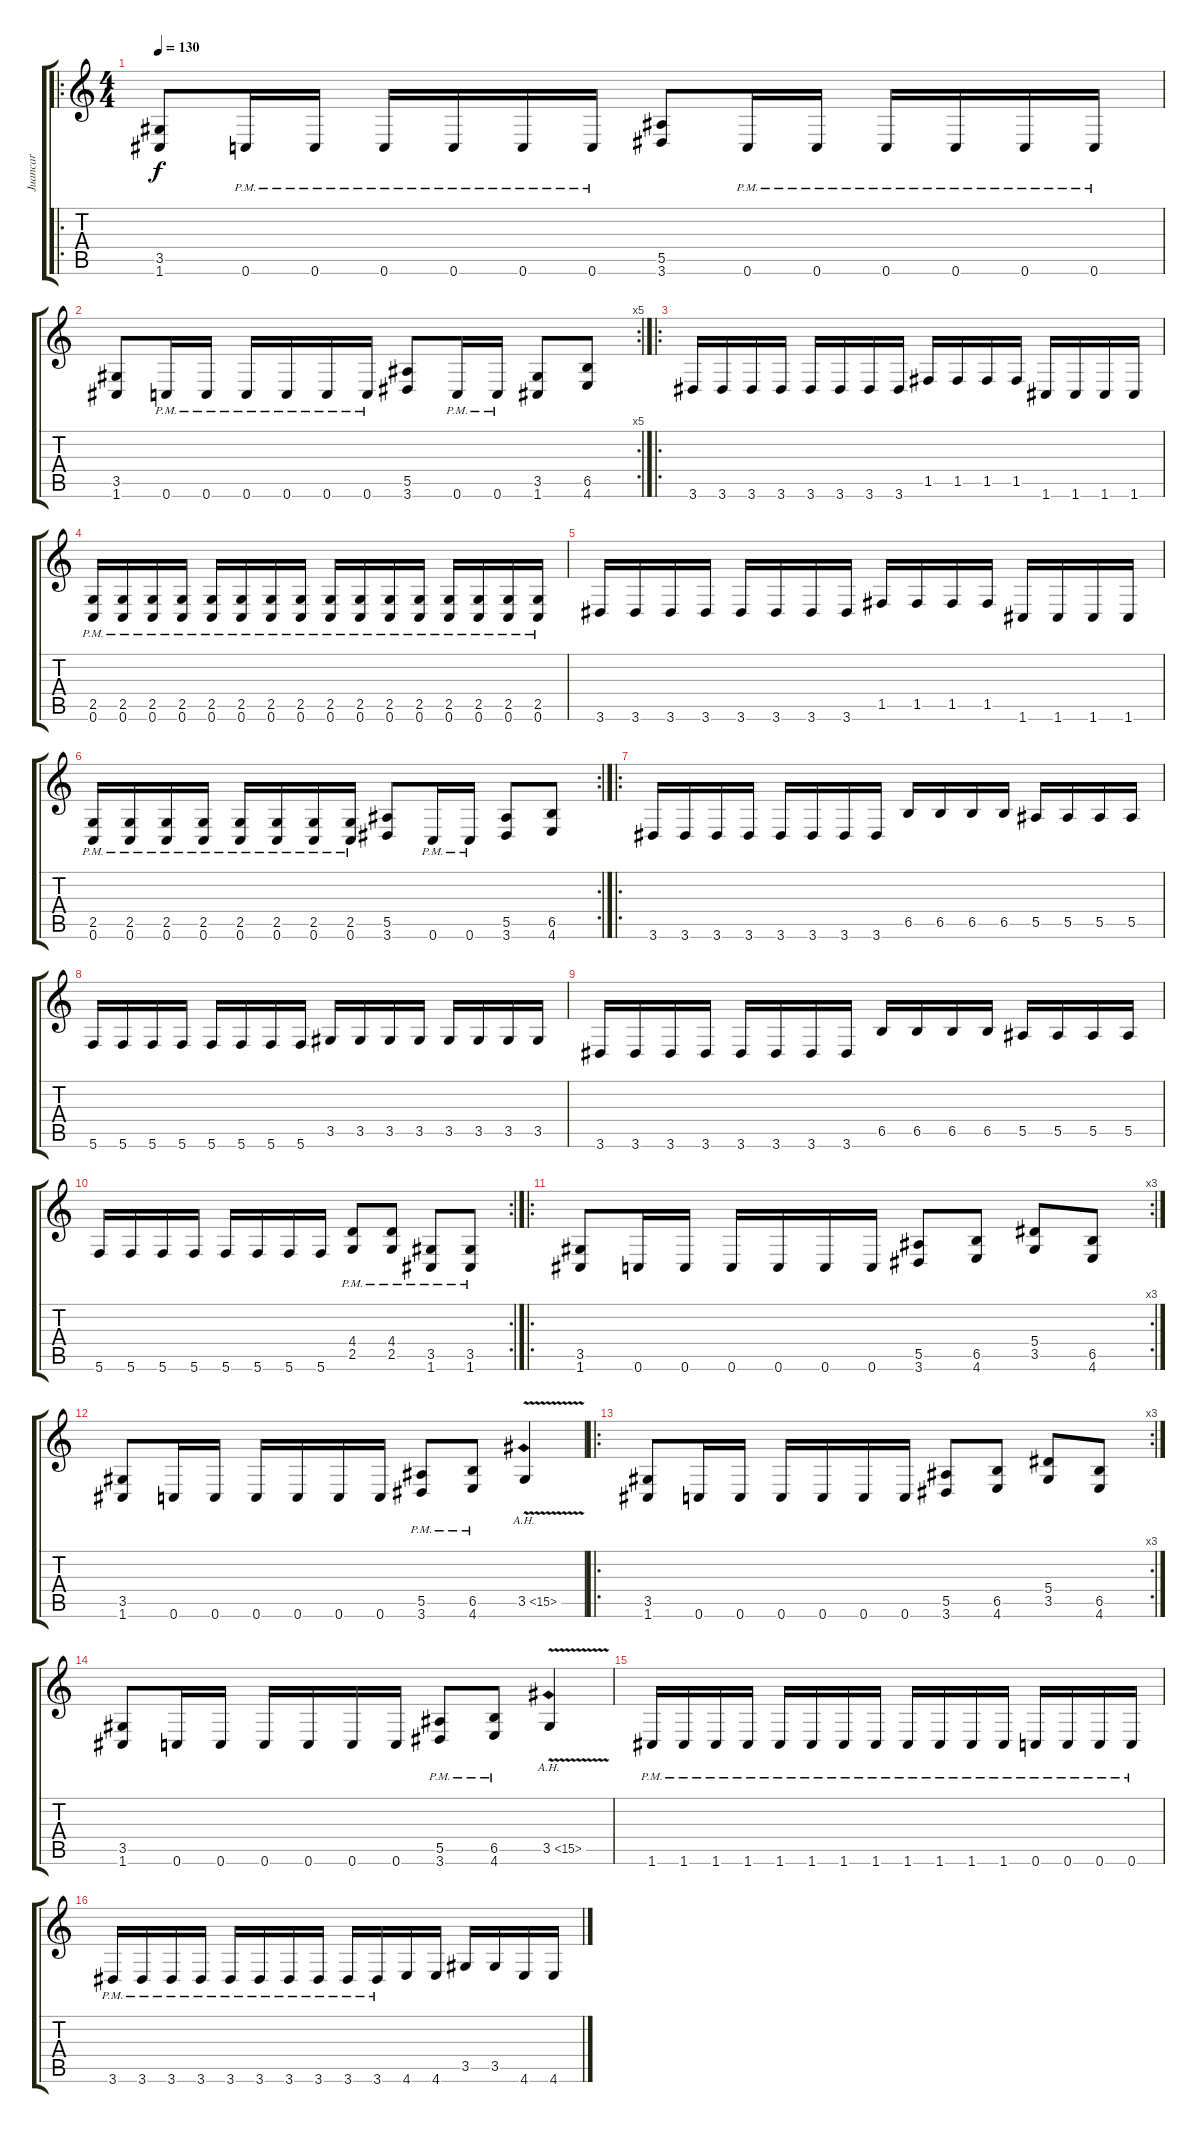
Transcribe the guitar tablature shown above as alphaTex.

\track ("Juancar" "Juancar") {instrument distortionguitar}
\staff {score tabs}
\tuning (C4 G3 Eb3 Bb2 F2 C2) {hide}
\ro
\ts (4 4)
\tempo 130
\clef g2
\ks c
(3.5 1.6).8{dy f} 0.6{pm}.16 0.6{pm}.16 0.6{pm}.16 0.6{pm}.16 0.6{pm}.16 0.6{pm}.16 (5.5 3.6).8 0.6{pm}.16 0.6{pm}.16 0.6{pm}.16 0.6{pm}.16 0.6{pm}.16 0.6{pm}.16 |
\rc 5
(3.5 1.6).8 0.6{pm}.16 0.6{pm}.16 0.6{pm}.16 0.6{pm}.16 0.6{pm}.16 0.6{pm}.16 (5.5 3.6).8 0.6{pm}.16 0.6{pm}.16 (3.5 1.6).8 (6.5 4.6).8 |
\ro
3.6.16 3.6.16 3.6.16 3.6.16 3.6.16 3.6.16 3.6.16 3.6.16 1.5.16 1.5.16 1.5.16 1.5.16 1.6.16 1.6.16 1.6.16 1.6.16 |
(2.5{pm} 0.6{pm}).16 (2.5{pm} 0.6{pm}).16 (2.5{pm} 0.6{pm}).16 (2.5{pm} 0.6{pm}).16 (2.5{pm} 0.6{pm}).16 (2.5{pm} 0.6{pm}).16 (2.5{pm} 0.6{pm}).16 (2.5{pm} 0.6{pm}).16 (2.5{pm} 0.6{pm}).16 (2.5{pm} 0.6{pm}).16 (2.5{pm} 0.6{pm}).16 (2.5{pm} 0.6{pm}).16 (2.5{pm} 0.6{pm}).16 (2.5{pm} 0.6{pm}).16 (2.5{pm} 0.6{pm}).16 (2.5{pm} 0.6{pm}).16 |
3.6.16 3.6.16 3.6.16 3.6.16 3.6.16 3.6.16 3.6.16 3.6.16 1.5.16 1.5.16 1.5.16 1.5.16 1.6.16 1.6.16 1.6.16 1.6.16 |
\rc 2
(2.5{pm} 0.6{pm}).16 (2.5{pm} 0.6{pm}).16 (2.5{pm} 0.6{pm}).16 (2.5{pm} 0.6{pm}).16 (2.5{pm} 0.6{pm}).16 (2.5{pm} 0.6{pm}).16 (2.5{pm} 0.6{pm}).16 (2.5{pm} 0.6{pm}).16 (5.5 3.6).8 0.6{pm}.16 0.6{pm}.16 (5.5 3.6).8 (6.5 4.6).8 |
\ro
3.6.16 3.6.16 3.6.16 3.6.16 3.6.16 3.6.16 3.6.16 3.6.16 6.5.16 6.5.16 6.5.16 6.5.16 5.5.16 5.5.16 5.5.16 5.5.16 |
5.6.16 5.6.16 5.6.16 5.6.16 5.6.16 5.6.16 5.6.16 5.6.16 3.5.16 3.5.16 3.5.16 3.5.16 3.5.16 3.5.16 3.5.16 3.5.16 |
3.6.16 3.6.16 3.6.16 3.6.16 3.6.16 3.6.16 3.6.16 3.6.16 6.5.16 6.5.16 6.5.16 6.5.16 5.5.16 5.5.16 5.5.16 5.5.16 |
\rc 2
5.6.16 5.6.16 5.6.16 5.6.16 5.6.16 5.6.16 5.6.16 5.6.16 (4.4 2.5{pm}).8 (4.4 2.5{pm}).8 (3.5{pm} 1.6).8 (3.5{pm} 1.6).8 |
\ro
\rc 3
(3.5 1.6).8 0.6.16 0.6.16 0.6.16 0.6.16 0.6.16 0.6.16 (5.5 3.6).8 (6.5 4.6).8 (5.4 3.5).8 (6.5 4.6).8 |
(3.5 1.6).8 0.6.16 0.6.16 0.6.16 0.6.16 0.6.16 0.6.16 (5.5{pm} 3.6{pm}).8 (6.5{pm} 4.6{pm}).8 3.5{ah 12 v}.4 |
\ro
\rc 3
(3.5 1.6).8 0.6.16 0.6.16 0.6.16 0.6.16 0.6.16 0.6.16 (5.5 3.6).8 (6.5 4.6).8 (5.4 3.5).8 (6.5 4.6).8 |
(3.5 1.6).8 0.6.16 0.6.16 0.6.16 0.6.16 0.6.16 0.6.16 (5.5{pm} 3.6{pm}).8 (6.5{pm} 4.6{pm}).8 3.5{ah 12 v}.4 |
1.6{pm}.16 1.6{pm}.16 1.6{pm}.16 1.6{pm}.16 1.6{pm}.16 1.6{pm}.16 1.6{pm}.16 1.6{pm}.16 1.6{pm}.16 1.6{pm}.16 1.6{pm}.16 1.6{pm}.16 0.6{pm}.16 0.6{pm}.16 0.6{pm}.16 0.6{pm}.16 |
3.6{pm}.16 3.6{pm}.16 3.6{pm}.16 3.6{pm}.16 3.6{pm}.16 3.6{pm}.16 3.6{pm}.16 3.6{pm}.16 3.6{pm}.16 3.6{pm}.16 4.6.16 4.6.16 3.5.16 3.5.16 4.6.16 4.6.16
